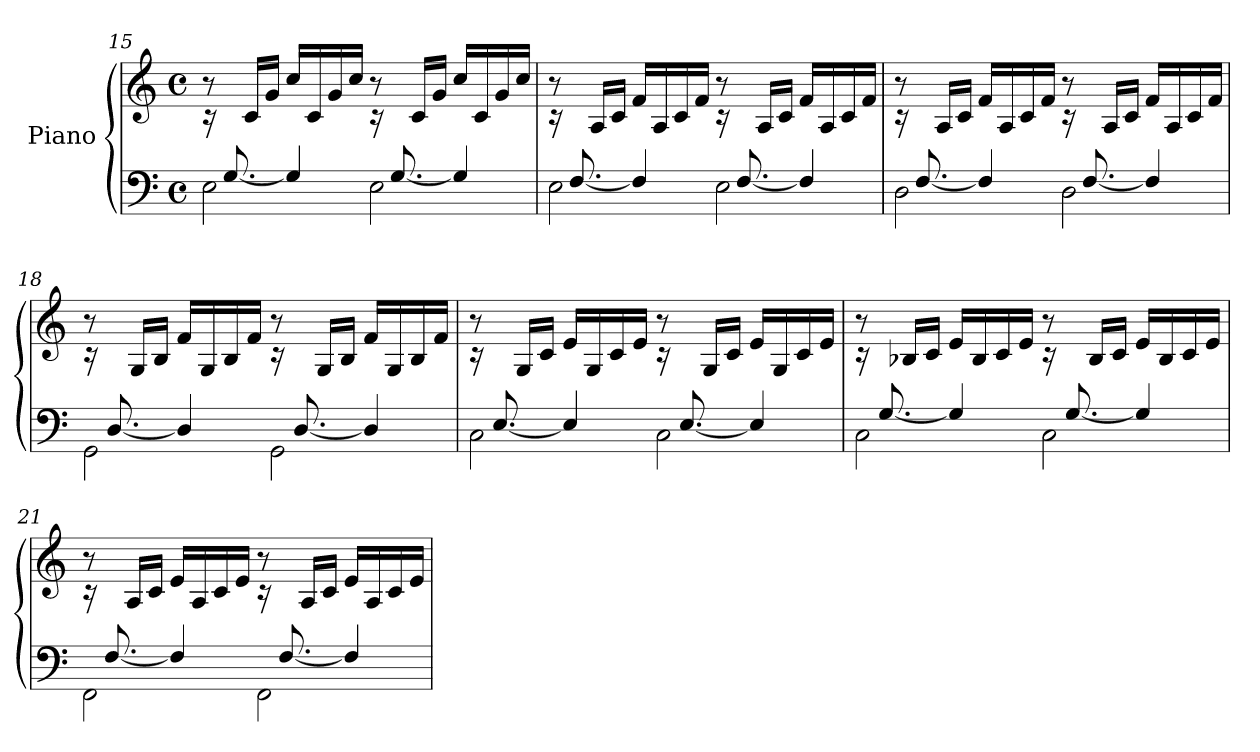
**kern	**kern
*part1	*part1
*staff2	*staff1
*I"Piano	*
*clefF4	*clefG2
*k[]	*k[]
*M4/4	*M4/4
*met(c)	*met(c)
=15	=15
*^	*
2E\	16rdd	8r
.	[8.G/	.
.	.	16c/LL
.	.	16g/JJ
.	4G/]	16cc/LL
.	.	16c/
.	.	16g/
.	.	16cc/JJ
2E\	16rdd	8r
.	[8.G/	.
.	.	16c/LL
.	.	16g/JJ
.	4G/]	16cc/LL
.	.	16c/
.	.	16g/
.	.	16cc/JJ
!!LO:PB:g=z
=16	=16	=16
2E\	16rdd	8r
.	[8.F/	.
.	.	16A/LL
.	.	16c/JJ
.	4F/]	16f/LL
.	.	16A/
.	.	16c/
.	.	16f/JJ
2E\	16rdd	8r
.	[8.F/	.
.	.	16A/LL
.	.	16c/JJ
.	4F/]	16f/LL
.	.	16A/
.	.	16c/
.	.	16f/JJ
=17	=17	=17
2D\	16rdd	8r
.	[8.F/	.
.	.	16A/LL
.	.	16c/JJ
.	4F/]	16f/LL
.	.	16A/
.	.	16c/
.	.	16f/JJ
2D\	16rdd	8r
.	[8.F/	.
.	.	16A/LL
.	.	16c/JJ
.	4F/]	16f/LL
.	.	16A/
.	.	16c/
.	.	16f/JJ
!!LO:LB:g=z
=18	=18	=18
2GG\	16rdd	8r
.	[8.D/	.
.	.	16G/LL
.	.	16B/JJ
.	4D/]	16f/LL
.	.	16G/
.	.	16B/
.	.	16f/JJ
2GG\	16rdd	8r
.	[8.D/	.
.	.	16G/LL
.	.	16B/JJ
.	4D/]	16f/LL
.	.	16G/
.	.	16B/
.	.	16f/JJ
=19	=19	=19
2C\	16rdd	8r
.	[8.E/	.
.	.	16G/LL
.	.	16c/JJ
.	4E/]	16e/LL
.	.	16G/
.	.	16c/
.	.	16e/JJ
2C\	16rdd	8r
.	[8.E/	.
.	.	16G/LL
.	.	16c/JJ
.	4E/]	16e/LL
.	.	16G/
.	.	16c/
.	.	16e/JJ
!!LO:LB:g=z
=20	=20	=20
2C\	16rdd	8r
.	[8.G/	.
.	.	16B-X/LL
.	.	16c/JJ
.	4G/]	16e/LL
.	.	16B-/
.	.	16c/
.	.	16e/JJ
2C\	16rdd	8r
.	[8.G/	.
.	.	16B-/LL
.	.	16c/JJ
.	4G/]	16e/LL
.	.	16B-/
.	.	16c/
.	.	16e/JJ
=21	=21	=21
2FF\	16rdd	8r
.	[8.F/	.
.	.	16A/LL
.	.	16c/JJ
.	4F/]	16e/LL
.	.	16A/
.	.	16c/
.	.	16e/JJ
2FF\	16rdd	8r
.	[8.F/	.
.	.	16A/LL
.	.	16c/JJ
.	4F/]	16e/LL
.	.	16A/
.	.	16c/
.	.	16e/JJ
*v	*v	*
=	=
*-	*-
